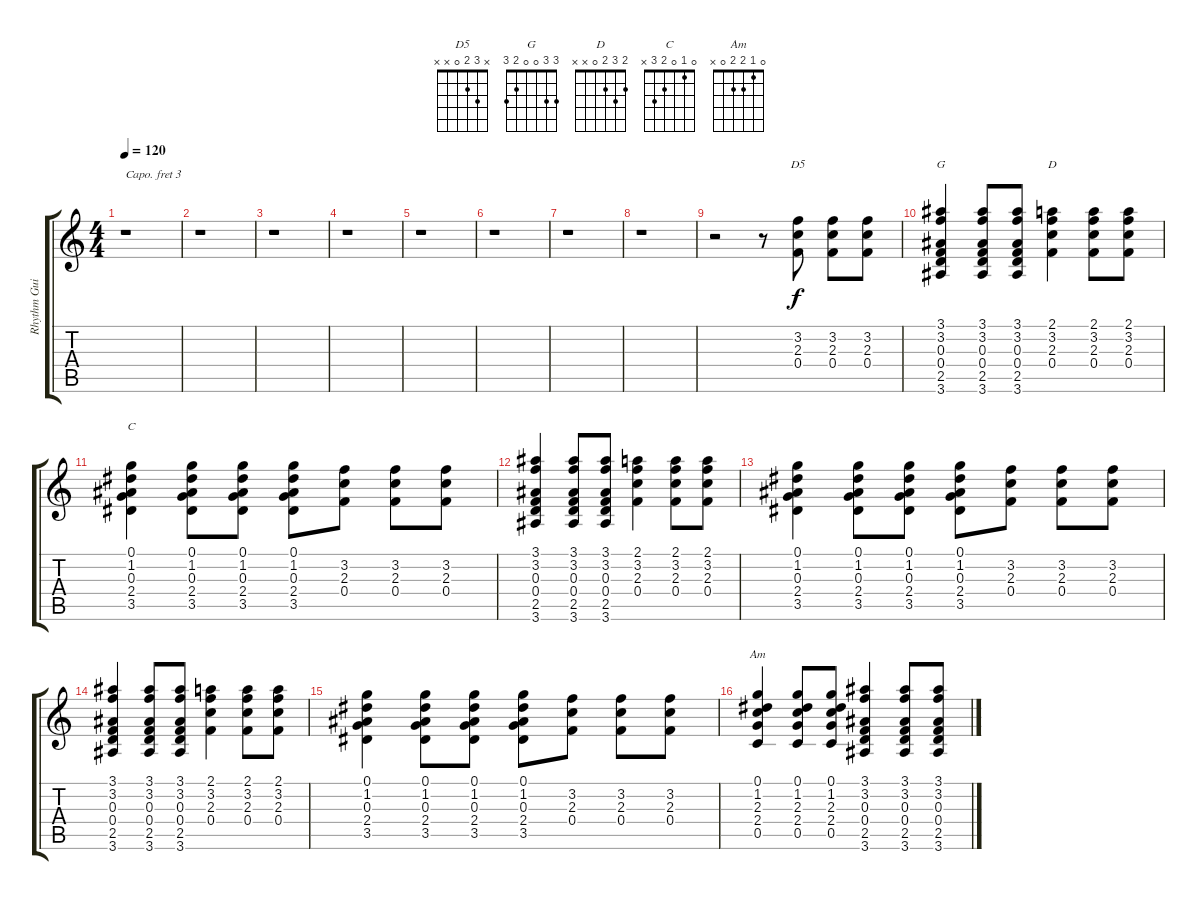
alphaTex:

\track ("Rhythm Guitar" "Rhythm Gui") {instrument acousticguitarnylon}
\staff {score tabs}
\capo 3
\tuning (E4 B3 G3 D3 A2 E2) {hide}
\chord ("D5" x 3 2 0 x x)
\chord ("G" 3 3 0 0 2 3)
\chord ("D" 2 3 2 0 x x)
\chord ("C" 0 1 0 2 3 x)
\chord ("Am" 0 1 2 2 0 x)
\ts (4 4)
\tempo 120
\clef g2
\ks c
r.1{dy f instrument acousticguitarnylon} |
r.1 |
r.1 |
r.1 |
r.1 |
r.1 |
r.1 |
r.1 |
r.2 r.8 (3.2 2.3 0.4).8{ch "D5"} (3.2 2.3 0.4).8 (3.2 2.3 0.4).8 |
(3.1 3.2 0.3 0.4 2.5 3.6).4{ch "G"} (3.1 3.2 0.3 0.4 2.5 3.6).8 (3.1 3.2 0.3 0.4 2.5 3.6).8 (2.1 3.2 2.3 0.4).4{ch "D"} (2.1 3.2 2.3 0.4).8 (2.1 3.2 2.3 0.4).8 |
(0.1 1.2 0.3 2.4 3.5).4{ch "C"} (0.1 1.2 0.3 2.4 3.5).8 (0.1 1.2 0.3 2.4 3.5).8 (0.1 1.2 0.3 2.4 3.5).8 (3.2 2.3 0.4).8 (3.2 2.3 0.4).8 (3.2 2.3 0.4).8 |
(3.1 3.2 0.3 0.4 2.5 3.6).4 (3.1 3.2 0.3 0.4 2.5 3.6).8 (3.1 3.2 0.3 0.4 2.5 3.6).8 (2.1 3.2 2.3 0.4).4 (2.1 3.2 2.3 0.4).8 (2.1 3.2 2.3 0.4).8 |
(0.1 1.2 0.3 2.4 3.5).4 (0.1 1.2 0.3 2.4 3.5).8 (0.1 1.2 0.3 2.4 3.5).8 (0.1 1.2 0.3 2.4 3.5).8 (3.2 2.3 0.4).8 (3.2 2.3 0.4).8 (3.2 2.3 0.4).8 |
(3.1 3.2 0.3 0.4 2.5 3.6).4 (3.1 3.2 0.3 0.4 2.5 3.6).8 (3.1 3.2 0.3 0.4 2.5 3.6).8 (2.1 3.2 2.3 0.4).4 (2.1 3.2 2.3 0.4).8 (2.1 3.2 2.3 0.4).8 |
(0.1 1.2 0.3 2.4 3.5).4 (0.1 1.2 0.3 2.4 3.5).8 (0.1 1.2 0.3 2.4 3.5).8 (0.1 1.2 0.3 2.4 3.5).8 (3.2 2.3 0.4).8 (3.2 2.3 0.4).8 (3.2 2.3 0.4).8 |
(0.1 1.2 2.3 2.4 0.5).4{ch "Am"} (0.1 1.2 2.3 2.4 0.5).8 (0.1 1.2 2.3 2.4 0.5).8 (3.1 3.2 0.3 0.4 2.5 3.6).4 (3.1 3.2 0.3 0.4 2.5 3.6).8 (3.1 3.2 0.3 0.4 2.5 3.6).8
